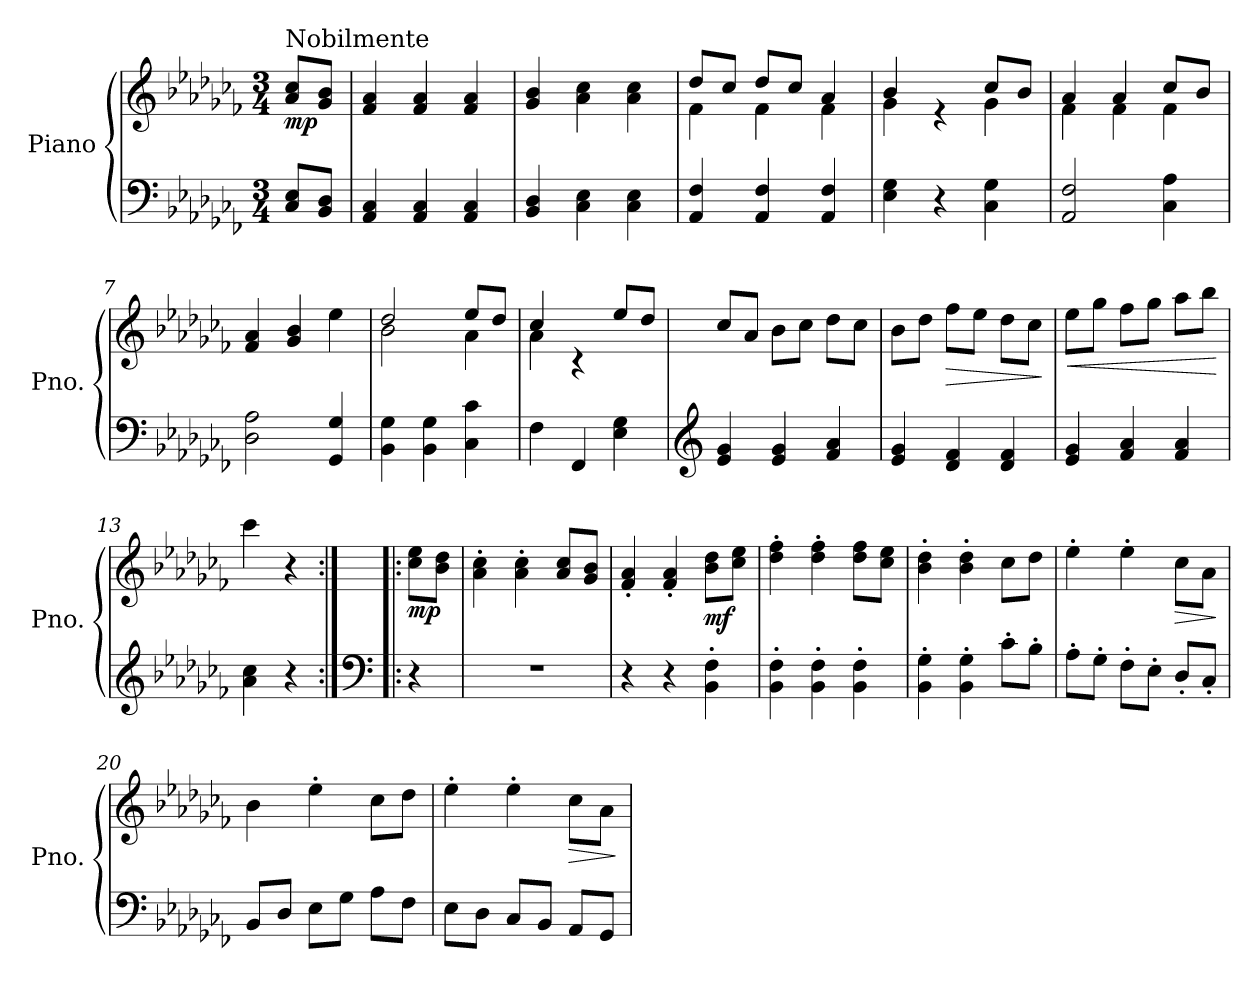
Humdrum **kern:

**kern	**kern	**dynam
*part1	*part1	*part1
*staff2	*staff1	*staff1/2
*I"Piano	*	*
*I'Pno.	*	*
*clefF4	*clefG2	*
*k[b-e-a-d-g-c-f-]	*k[b-e-a-d-g-c-f-]	*
*M3/4	*M3/4	*
*MM110	*MM110	*
=1	=1	=1
!	!LO:TX:a:t=Nobilmente	!
!	!	!LO:DY:b
8C-/ 8E-/L	8a-/ 8cc-/L	mp
8BB-/ 8D-/J	8g-/ 8b-/J	.
=2	=2	=2
4AA-/ 4C-/	4f-/ 4a-/	.
4AA-/ 4C-/	4f-/ 4a-/	.
4AA-/ 4C-/	4f-/ 4a-/	.
=3	=3	=3
4BB-/ 4D-/	4g-/ 4b-/	.
4C-\ 4E-\	4a-\ 4cc-\	.
4C-\ 4E-\	4a-\ 4cc-\	.
=4	=4	=4
*	*^	*
4AA-/ 4F-/	4f-\	8dd-/L	.
.	.	8cc-/J	.
4AA-/ 4F-/	4f-\	8dd-/L	.
.	.	8cc-/J	.
4AA-/ 4F-/	4f-\	4a-/	.
=5	=5	=5	=5
4E-\ 4G-\	4g-\	4b-/	.
4r	4re	4ryy	.
4C-\ 4G-\	4g-\	8cc-/L	.
.	.	8b-/J	.
=6	=6	=6	=6
2AA-/ 2F-/	4f-\	4a-/	.
.	4f-\	4a-/	.
4C-\ 4A-\	4f-\	8cc-/L	.
.	.	8b-/J	.
*	*v	*v	*
!!LO:LB:g=z
=7	=7	=7
2D-\ 2A-\	4f-/ 4a-/	.
.	4g-/ 4b-/	.
4GG-/ 4G-/	4ee-\	.
=8	=8	=8
*	*^	*
4BB-\ 4G-\	2b-\	2dd-/	.
4BB-\ 4G-\	.	.	.
4C-\ 4c-\	4a-\	8ee-/L	.
.	.	8dd-/J	.
=9	=9	=9	=9
4F-\	4a-\	4cc-/	.
4FF-/	4rc	2ryy	.
4E-\ 4G-\	8ee-/L	.	.
.	8dd-/J	.	.
*	*v	*v	*
=10	=10	=10
*clefG2	*	*
4e-/ 4g-/	8cc-/L	.
.	8a-/J	.
4e-/ 4g-/	8b-\L	.
.	8cc-\J	.
4f-/ 4a-/	8dd-\L	.
.	8cc-\J	.
=11	=11	=11
4e-/ 4g-/	8b-\L	.
.	8dd-\J	.
!	!	!LO:HP:b
4d-/ 4f-/	8ff-\L	>
.	8ee-\J	.
4d-/ 4f-/	8dd-\L	.
.	8cc-\J	.
.	.	]
!!LO:LB:g=z
=12	=12	=12
!	!	!LO:HP:b
4e-/ 4g-/	8ee-\L	<
.	8gg-\J	.
4f-/ 4a-/	8ff-\L	.
.	8gg-\J	.
4f-/ 4a-/	8aa-\L	.
.	8bb-\J	.
.	.	[
=13	=13	=13
4a-\ 4cc-\	4ccc-\	.
4r	4r	.
=14:|!|:	=14:|!|:	=14:|!|:
*clefF4	*	*
!	!	!LO:DY:b
4r	8cc-\ 8ee-\L	mp
.	8b-\ 8dd-\J	.
=15	=15	=15
2.r	4a-\' 4cc-\'	.
.	4a-\' 4cc-\'	.
.	8a-/ 8cc-/L	.
.	8g-/ 8b-/J	.
=16	=16	=16
4r	4f-/' 4a-/'	.
4r	4f-/' 4a-/'	.
!	!	!LO:DY:b
4BB-\' 4F-\'	8b-\ 8dd-\L	mf
.	8cc-\ 8ee-\J	.
=17	=17	=17
4BB-\' 4F-\'	4dd-\' 4ff-\'	.
4BB-\' 4F-\'	4dd-\' 4ff-\'	.
4BB-\' 4F-\'	8dd-\ 8ff-\L	.
.	8cc-\ 8ee-\J	.
!!LO:LB:g=z
=18	=18	=18
4BB-\' 4G-\'	4b-\' 4dd-\'	.
4BB-\' 4G-\'	4b-\' 4dd-\'	.
8c-'\L	8cc-\L	.
8B-'\J	8dd-\J	.
=19	=19	=19
8A-'\L	4ee-'\	.
8G-'\J	.	.
8F-'\L	4ee-'\	.
8E-'\J	.	.
!	!	!LO:HP:b
8D-'/L	8cc-\L	>
8C-'/J	8a-\J	.
.	.	]
=20	=20	=20
8BB-/L	4b-\	.
8D-/J	.	.
8E-\L	4ee-'\	.
8G-\J	.	.
8A-\L	8cc-\L	.
8F-\J	8dd-\J	.
=21	=21	=21
8E-\L	4ee-'\	.
8D-\J	.	.
8C-/L	4ee-'\	.
8BB-/J	.	.
!	!	!LO:HP:b
8AA-/L	8cc-\L	>
8GG-/J	8a-\J	.
.	.	]
=	=	=
*-	*-	*-
